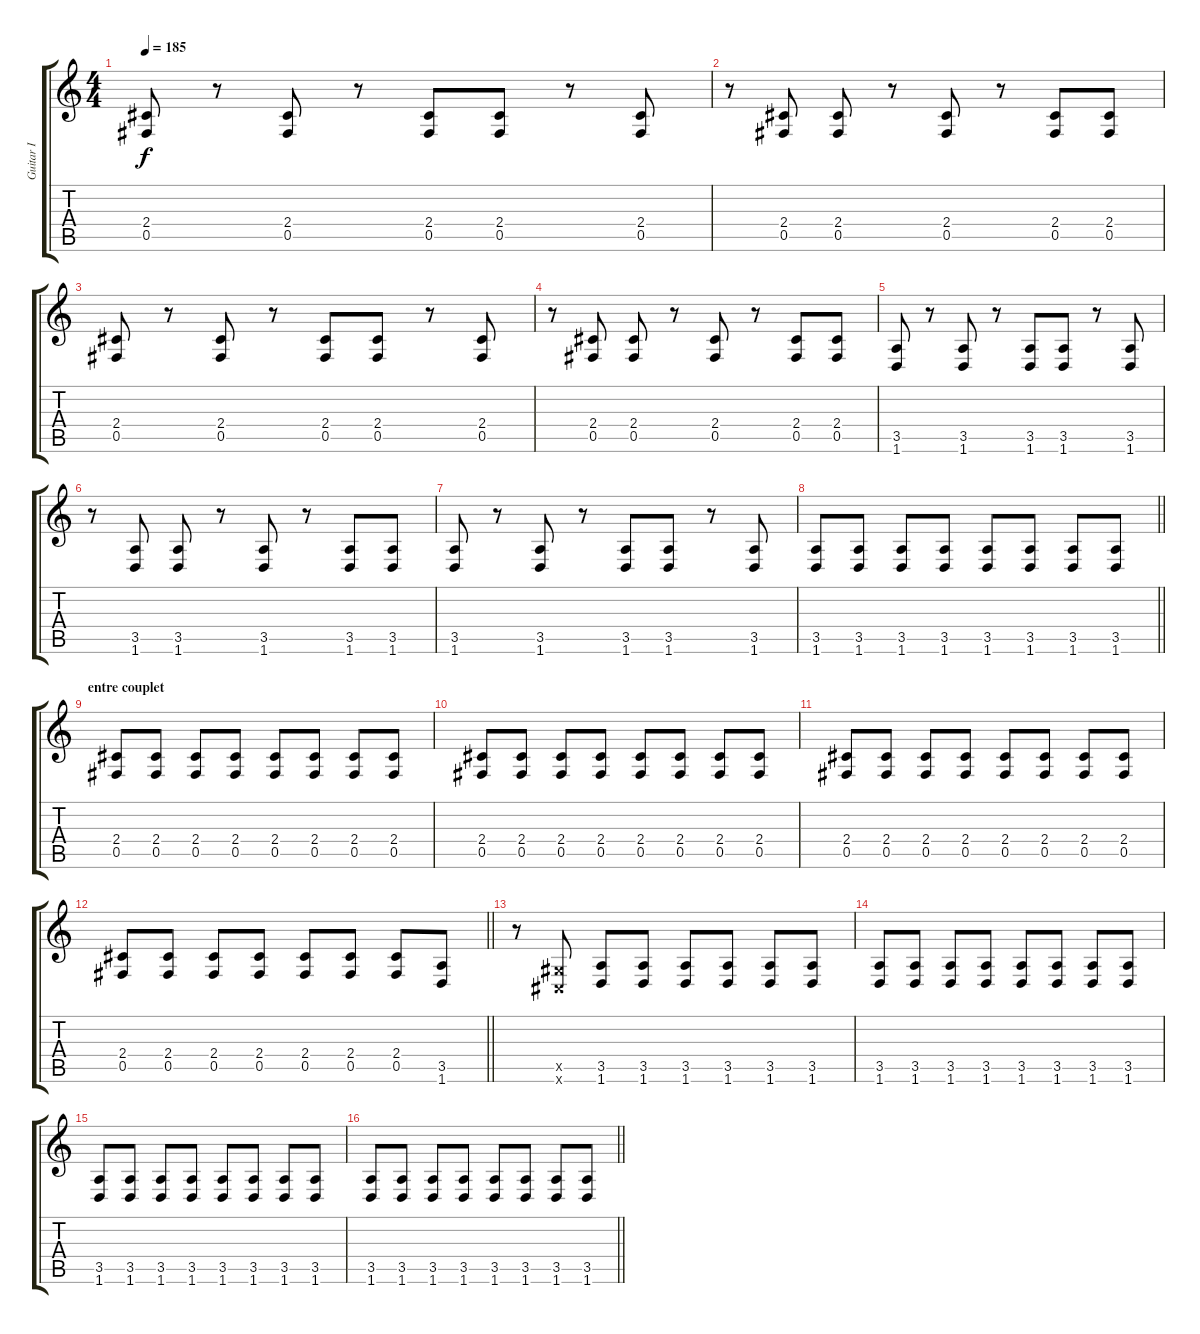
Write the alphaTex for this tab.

\track ("Guitar I" "Guitar I") {instrument distortionguitar}
\staff {score tabs}
\tuning (Db4 Ab3 E3 B2 Gb2 Db2) {hide}
\ts (4 4)
\tempo 185
\clef g2
\ks c
(2.4 0.5).8{dy f} r.8 (2.4 0.5).8 r.8 (2.4 0.5).8 (2.4 0.5).8 r.8 (2.4 0.5).8 |
r.8 (2.4 0.5).8 (2.4 0.5).8 r.8 (2.4 0.5).8 r.8 (2.4 0.5).8 (2.4 0.5).8 |
(2.4 0.5).8 r.8 (2.4 0.5).8 r.8 (2.4 0.5).8 (2.4 0.5).8 r.8 (2.4 0.5).8 |
r.8 (2.4 0.5).8 (2.4 0.5).8 r.8 (2.4 0.5).8 r.8 (2.4 0.5).8 (2.4 0.5).8 |
(3.5 1.6).8 r.8 (3.5 1.6).8 r.8 (3.5 1.6).8 (3.5 1.6).8 r.8 (3.5 1.6).8 |
r.8 (3.5 1.6).8 (3.5 1.6).8 r.8 (3.5 1.6).8 r.8 (3.5 1.6).8 (3.5 1.6).8 |
(3.5 1.6).8 r.8 (3.5 1.6).8 r.8 (3.5 1.6).8 (3.5 1.6).8 r.8 (3.5 1.6).8 |
\barLineRight lightlight
(3.5 1.6).8 (3.5 1.6).8 (3.5 1.6).8 (3.5 1.6).8 (3.5 1.6).8 (3.5 1.6).8 (3.5 1.6).8 (3.5 1.6).8 |
\section ("" "entre couplet")
(2.4 0.5).8 (2.4 0.5).8 (2.4 0.5).8 (2.4 0.5).8 (2.4 0.5).8 (2.4 0.5).8 (2.4 0.5).8 (2.4 0.5).8 |
(2.4 0.5).8 (2.4 0.5).8 (2.4 0.5).8 (2.4 0.5).8 (2.4 0.5).8 (2.4 0.5).8 (2.4 0.5).8 (2.4 0.5).8 |
(2.4 0.5).8 (2.4 0.5).8 (2.4 0.5).8 (2.4 0.5).8 (2.4 0.5).8 (2.4 0.5).8 (2.4 0.5).8 (2.4 0.5).8 |
\barLineRight lightlight
(2.4 0.5).8 (2.4 0.5).8 (2.4 0.5).8 (2.4 0.5).8 (2.4 0.5).8 (2.4 0.5).8 (2.4 0.5).8 (3.5 1.6).8 |
r.8 (2.5{x} 0.6{x}).8 (3.5 1.6).8 (3.5 1.6).8 (3.5 1.6).8 (3.5 1.6).8 (3.5 1.6).8 (3.5 1.6).8 |
(3.5 1.6).8 (3.5 1.6).8 (3.5 1.6).8 (3.5 1.6).8 (3.5 1.6).8 (3.5 1.6).8 (3.5 1.6).8 (3.5 1.6).8 |
(3.5 1.6).8 (3.5 1.6).8 (3.5 1.6).8 (3.5 1.6).8 (3.5 1.6).8 (3.5 1.6).8 (3.5 1.6).8 (3.5 1.6).8 |
\barLineRight lightlight
(3.5 1.6).8 (3.5 1.6).8 (3.5 1.6).8 (3.5 1.6).8 (3.5 1.6).8 (3.5 1.6).8 (3.5 1.6).8 (3.5 1.6).8
